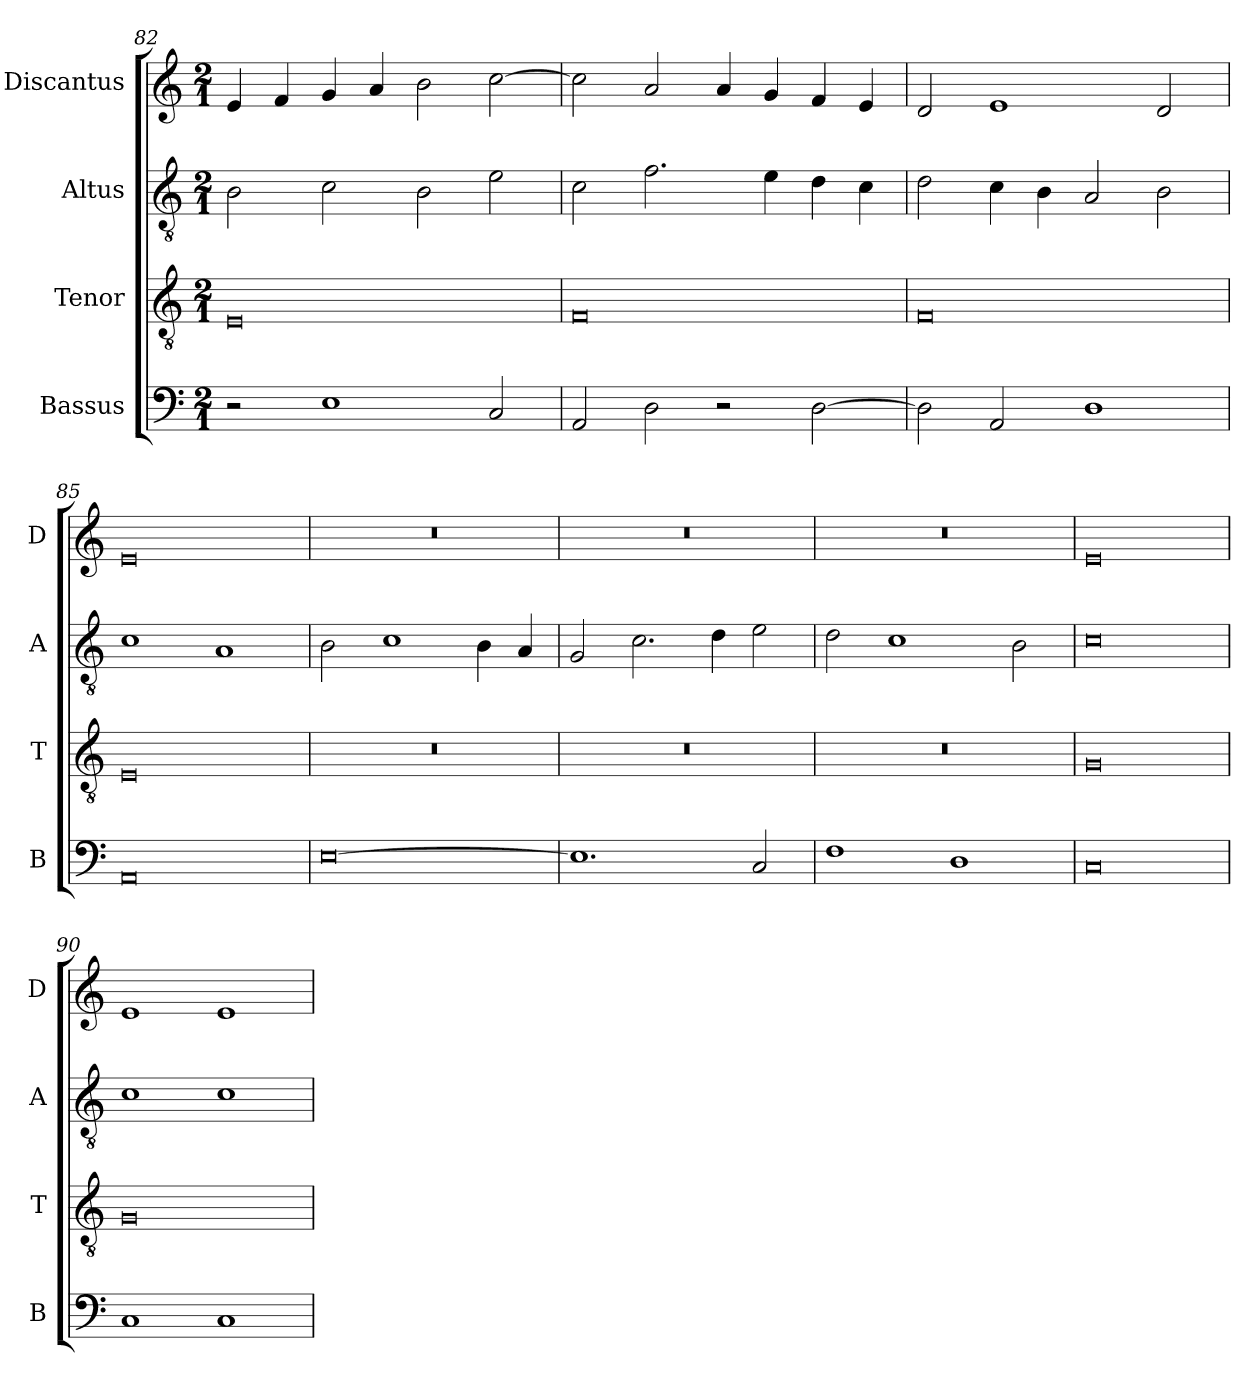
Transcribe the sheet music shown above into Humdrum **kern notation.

**kern	**kern	**kern	**kern
*part4	*part3	*part2	*part1
*staff4	*staff3	*staff2	*staff1
*I"Bassus	*I"Tenor	*I"Altus	*I"Discantus
*I'B	*I'T	*I'A	*I'D
*clefF4	*clefGv2	*clefGv2	*clefG2
*k[]	*k[]	*k[]	*k[]
*M2/1	*M2/1	*M2/1	*M2/1
=82	=82	=82	=82
2r	0E	2B\	4e/
.	.	.	4f/
1E	.	2c\	4g/
.	.	.	4a/
.	.	2B\	2b\
2C/	.	2e\	[2cc\
=83	=83	=83	=83
2AA/	0F	2c\	2cc\]
2D\	.	2.f\	2a/
2r	.	.	4a/
.	.	4e\	4g/
[2D\	.	4d\	4f/
.	.	4c\	4e/
=84	=84	=84	=84
2D\]	0F	2d\	2d/
2AA/	.	4c\	1e
.	.	4B\	.
1D	.	2A/	.
.	.	2B\	2d/
=85	=85	=85	=85
0AA	0E	1c	0e
.	.	1A	.
=86	=86	=86	=86
[0E	0r	2B\	0r
.	.	1c	.
.	.	4B\	.
.	.	4A/	.
=87	=87	=87	=87
1.E]	0r	2G/	0r
.	.	2.c\	.
.	.	4d\	.
2C/	.	2e\	.
=88	=88	=88	=88
1F	0r	2d\	0r
.	.	1c	.
1D	.	.	.
.	.	2B\	.
=89	=89	=89	=89
0C	0G	0c	0e
=90	=90	=90	=90
1C	0G	1c	1e
1C	.	1c	1e
=	=	=	=
*-	*-	*-	*-
